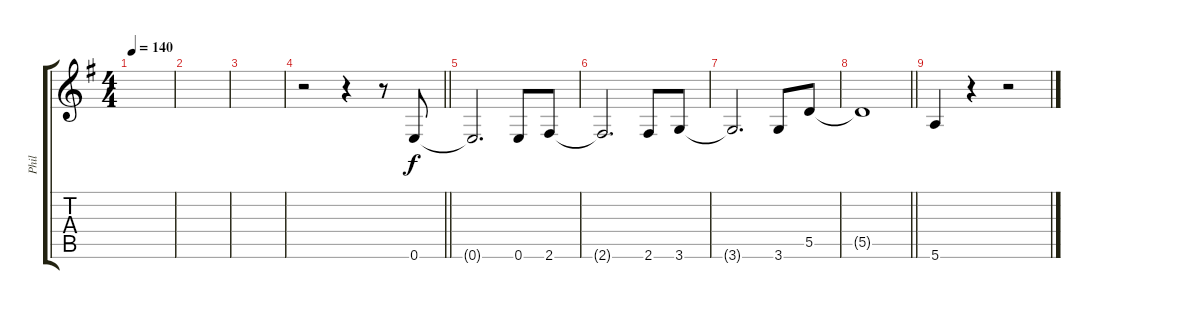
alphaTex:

\track ("Phil" "Phil") {instrument distortionguitar}
\staff {score tabs}
\tuning (E4 B3 G3 D3 A2 E2) {hide}
\ts (4 4)
\tempo 140
\clef g2
\ks g
|
|
|
\barLineRight lightlight
r.2 r.4 r.8 0.6.8 |
0.6{t}.2{d} 0.6.8 2.6.8 |
2.6{t}.2{d} 2.6.8 3.6.8 |
3.6{t}.2{d} 3.6.8 5.5.8 |
\barLineRight lightlight
5.5{t}.1 |
5.6.4 r.4 r.2
